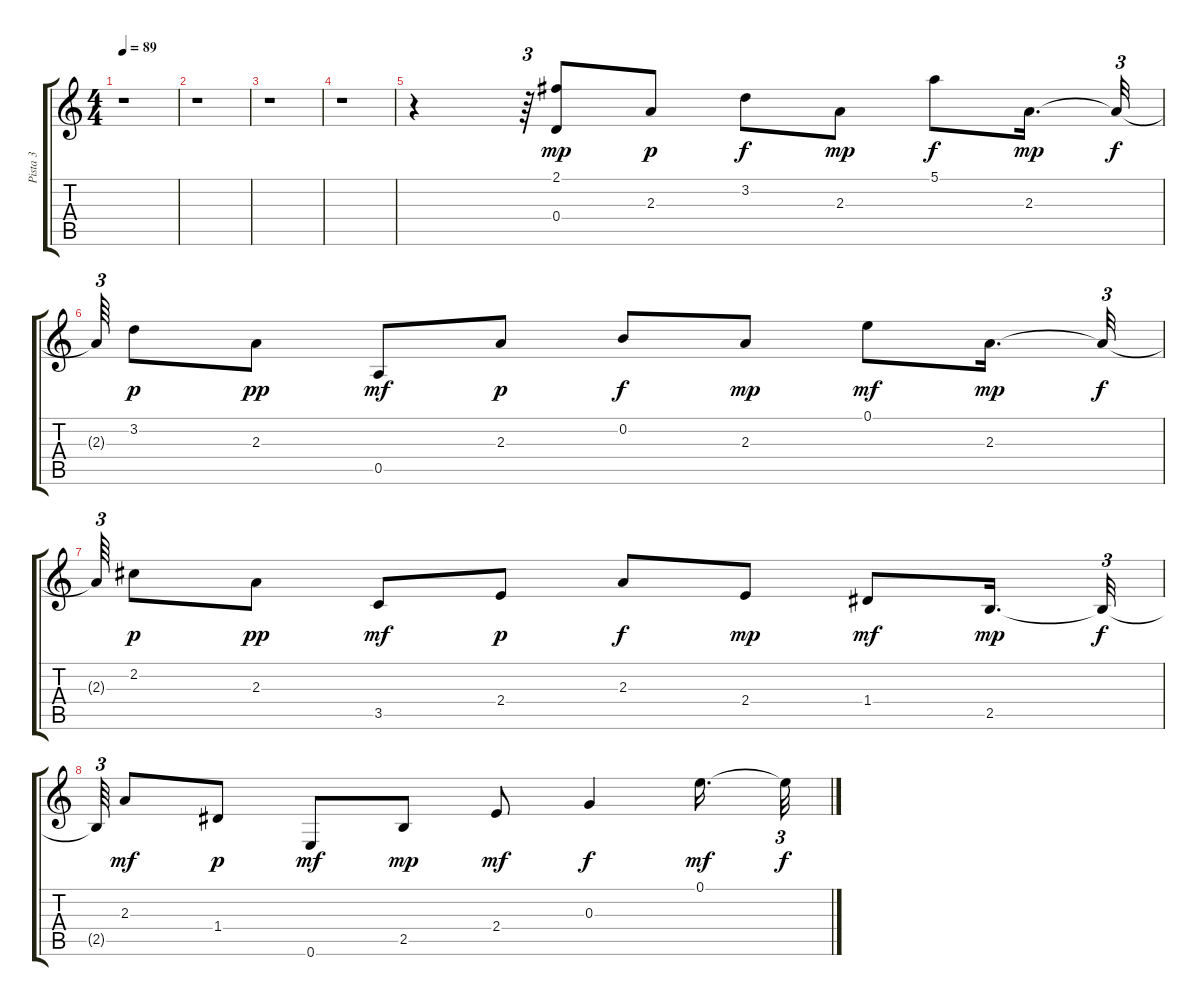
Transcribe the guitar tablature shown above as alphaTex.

\track ("Pista 3" "Pista 3") {instrument acousticguitarsteel}
\staff {score tabs}
\tuning (E4 B3 G3 D3 A2 E2) {hide}
\ts (4 4)
\tempo 89
\clef g2
\ks c
r.1{dy f} |
r.1 |
r.1 |
r.1 |
r.4 r.64{tu (3 2)} (2.1 0.4).8{dy mp} 2.3.8{dy p} 3.2.8{dy f} 2.3.8{dy mp} 5.1.8{dy f} 2.3.16{d dy mp} 2.3{t}.32{tu (3 2) dy f} |
2.3{t}.64{tu (3 2)} 3.2.8{dy p} 2.3.8{dy pp} 0.5.8{dy mf} 2.3.8{dy p} 0.2.8{dy f} 2.3.8{dy mp} 0.1.8{dy mf} 2.3.16{d dy mp} 2.3{t}.32{tu (3 2) dy f} |
2.3{t}.64{tu (3 2)} 2.2.8{dy p} 2.3.8{dy pp} 3.5.8{dy mf} 2.4.8{dy p} 2.3.8{dy f} 2.4.8{dy mp} 1.4.8{dy mf} 2.5.16{d dy mp} 2.5{t}.32{tu (3 2) dy f} |
2.5{t}.64{tu (3 2)} 2.3.8{dy mf} 1.4.8{dy p} 0.6.8{dy mf} 2.5.8{dy mp} 2.4.8{dy mf} 0.3.4{dy f} 0.1.16{d dy mf} 0.1{t}.32{tu (3 2) dy f}
